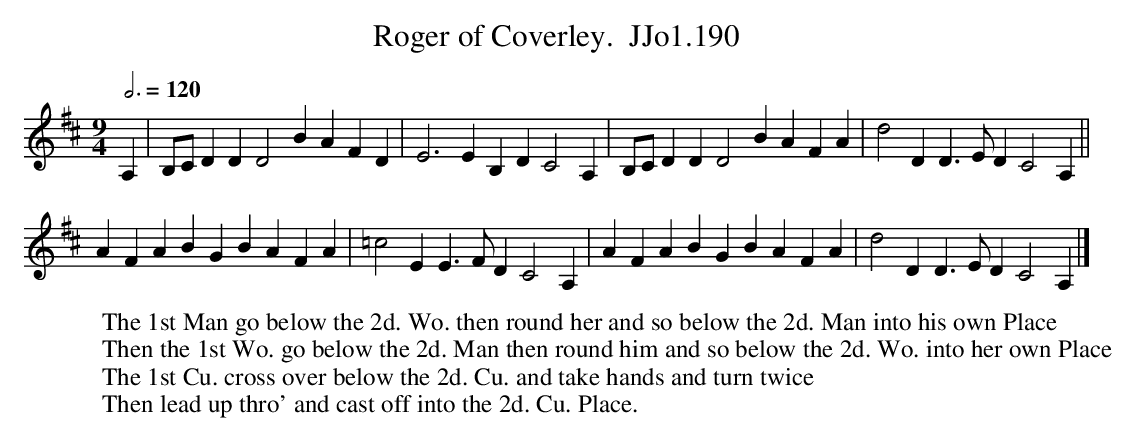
X:1
T:Roger of Coverley.  JJo1.190
M:9/4
L:1/4
Q:3/4=120
K:D
A, | B,/C/ DDD2BAFD | E3 EB,DC2A, | B,/C/ DDD2BAFA | d2DD>ED C2A, ||
AFABGBAFA | =c2EE>FDC2A, | AFABGBAFA | d2D D>ED C2A, |]
W:The 1st Man go below the 2d. Wo. then round her and so below the 2d. Man into his own Place
W:Then the 1st Wo. go below the 2d. Man then round him and so below the 2d. Wo. into her own Place
W:The 1st Cu. cross over below the 2d. Cu. and take hands and turn twice
W:Then lead up thro' and cast off into the 2d. Cu. Place.
